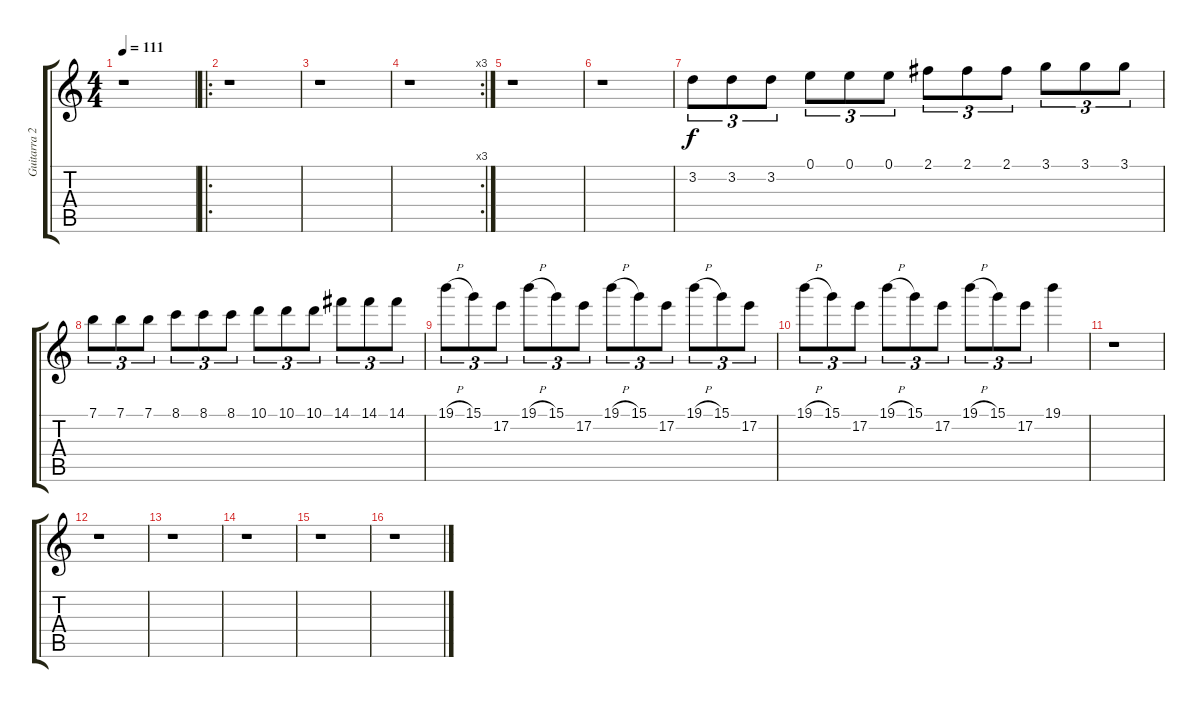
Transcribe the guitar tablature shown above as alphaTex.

\track ("Guitarra 2/ solo" "Guitarra 2") {instrument distortionguitar}
\staff {score tabs}
\tuning (E4 B3 G3 D3 A2 E2) {hide}
\ts (4 4)
\tempo 111
\clef g2
\ks c
r.1{dy f instrument distortionguitar} |
\ro
r.1 |
r.1 |
\rc 3
r.1 |
r.1 |
r.1 |
3.2.8{tu (3 2)} 3.2.8{tu (3 2)} 3.2.8{tu (3 2)} 0.1.8{tu (3 2)} 0.1.8{tu (3 2)} 0.1.8{tu (3 2)} 2.1.8{tu (3 2)} 2.1.8{tu (3 2)} 2.1.8{tu (3 2)} 3.1.8{tu (3 2)} 3.1.8{tu (3 2)} 3.1.8{tu (3 2)} |
7.1.8{tu (3 2)} 7.1.8{tu (3 2)} 7.1.8{tu (3 2)} 8.1.8{tu (3 2)} 8.1.8{tu (3 2)} 8.1.8{tu (3 2)} 10.1.8{tu (3 2)} 10.1.8{tu (3 2)} 10.1.8{tu (3 2)} 14.1.8{tu (3 2)} 14.1.8{tu (3 2)} 14.1.8{tu (3 2)} |
19.1{h}.8{tu (3 2)} 15.1.8{tu (3 2)} 17.2.8{tu (3 2)} 19.1{h}.8{tu (3 2)} 15.1.8{tu (3 2)} 17.2.8{tu (3 2)} 19.1{h}.8{tu (3 2)} 15.1.8{tu (3 2)} 17.2.8{tu (3 2)} 19.1{h}.8{tu (3 2)} 15.1.8{tu (3 2)} 17.2.8{tu (3 2)} |
19.1{h}.8{tu (3 2)} 15.1.8{tu (3 2)} 17.2.8{tu (3 2)} 19.1{h}.8{tu (3 2)} 15.1.8{tu (3 2)} 17.2.8{tu (3 2)} 19.1{h}.8{tu (3 2)} 15.1.8{tu (3 2)} 17.2.8{tu (3 2)} 19.1.4 |
r.1 |
r.1 |
r.1 |
r.1 |
r.1 |
r.1
